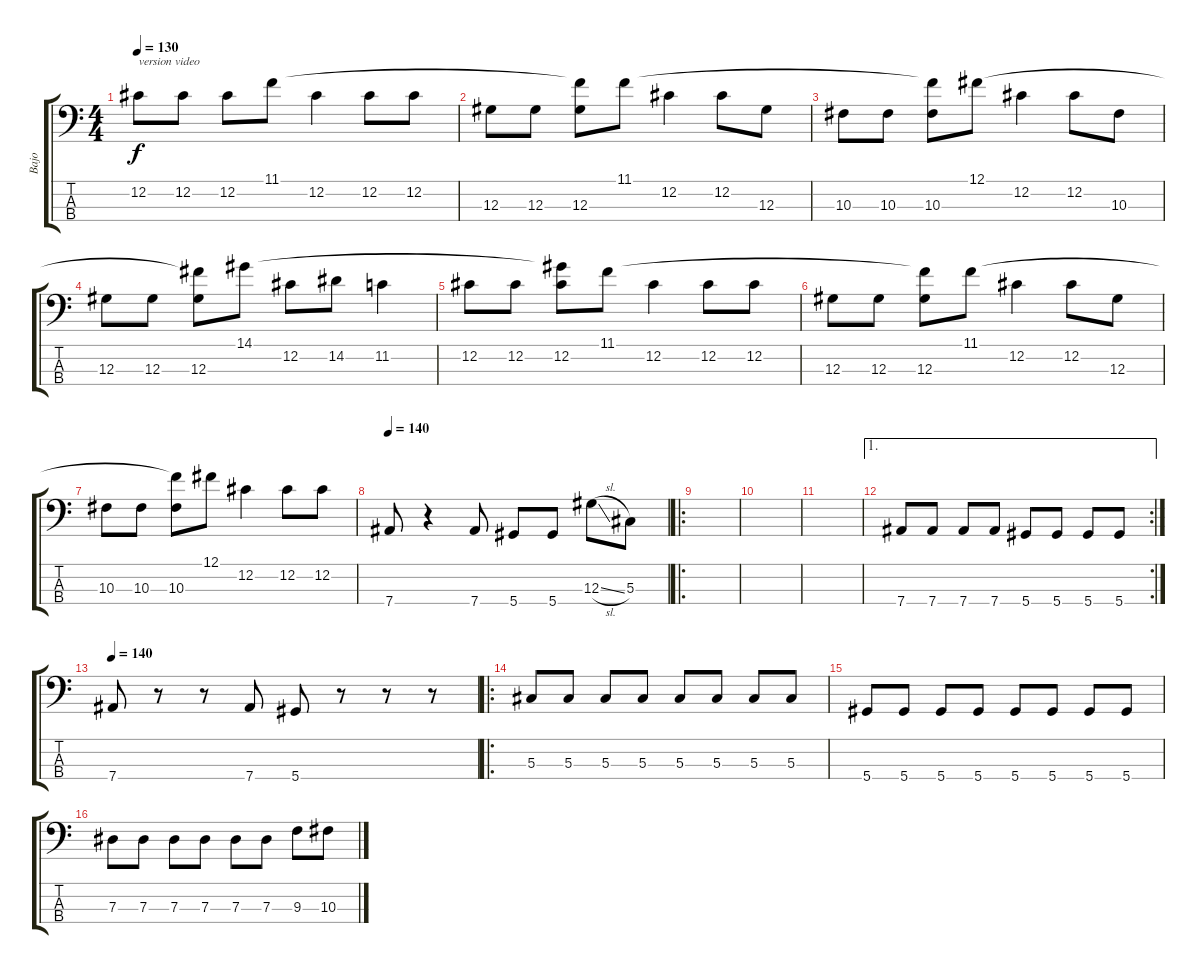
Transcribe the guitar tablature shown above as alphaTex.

\track ("Bajo" "Bajo") {instrument fretlessbass}
\staff {score tabs}
\tuning (Gb2 Db2 Ab1 Eb1) {hide}
\ts (4 4)
\tempo 130
\clef f4
\ks c
12.2.8{txt "version video" dy f instrument fretlessbass} 12.2.8 12.2.8 11.1.8 12.2.4 12.2.8 12.2.8 |
12.3.8 12.3.8 (11.1{t} 12.3).8 11.1.8 12.2.4 12.2.8 12.3.8 |
10.3.8 10.3.8 (11.1{t} 10.3).8 12.1.8 12.2.4 12.2.8 10.3.8 |
12.3.8 12.3.8 (12.1{t} 12.3).8 14.1.8 12.2.8 14.2.8 11.2.4 |
12.2.8 12.2.8 (14.1{t} 12.2).8 11.1.8 12.2.4 12.2.8 12.2.8 |
12.3.8 12.3.8 (11.1{t} 12.3).8 11.1.8 12.2.4 12.2.8 12.3.8 |
10.3.8 10.3.8 (11.1{t} 10.3).8 12.1.8 12.2.4 12.2.8 12.2.8 |
\tempo 145
\tempo 140
7.4.8 r.4 7.4.8 5.4.8 5.4.8 12.3{sl}.8 5.3.8 |
\ro
|
|
|
\ae 1
\rc 2
7.4.8 7.4.8 7.4.8 7.4.8 5.4.8 5.4.8 5.4.8 5.4.8 |
\tempo 140
7.4.8 r.8 r.8 7.4.8 5.4.8 r.8 r.8 r.8 |
\ro
5.3.8 5.3.8 5.3.8 5.3.8 5.3.8 5.3.8 5.3.8 5.3.8 |
5.4.8 5.4.8 5.4.8 5.4.8 5.4.8 5.4.8 5.4.8 5.4.8 |
7.3.8 7.3.8 7.3.8 7.3.8 7.3.8 7.3.8 9.3.8 10.3.8
